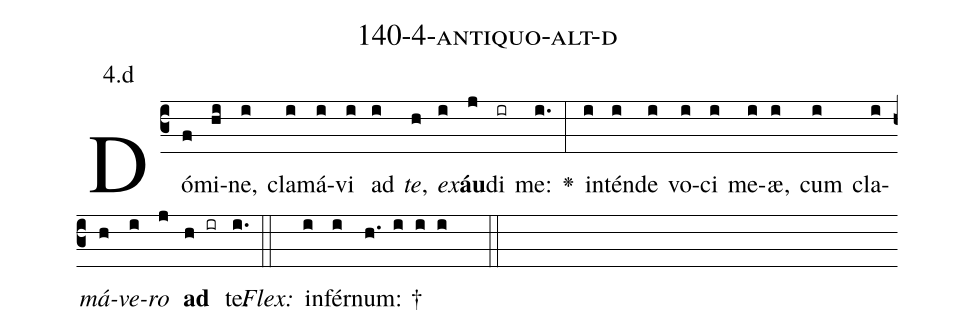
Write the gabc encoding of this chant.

name: 140-4-antiquo-alt-d;
annotation: 4.d;
%%
(c3)Dó(f)mi(hi)ne,(i) cla(i)má(i)vi(i) ad(i) <i>te</i>,(h) <i>ex</i>(i)<b>áu</b>(j)di(ir) me:(i.) <v>\greheightstar</v>(:) in(i)tén(i)de(i) vo(i)ci(i) me(i)æ,(i) cum(i) cla(i)<i>má</i>(h)<i>ve</i>(i)<i>ro</i>(j) <b>ad</b>(h ir) te.(i.) (::)
<i>Flex:</i>()  in(i)fér(i)num: †(h. i i i  ::)

%E(i) u(h) o(i) u(j) a(h) e.(i.) (::)
